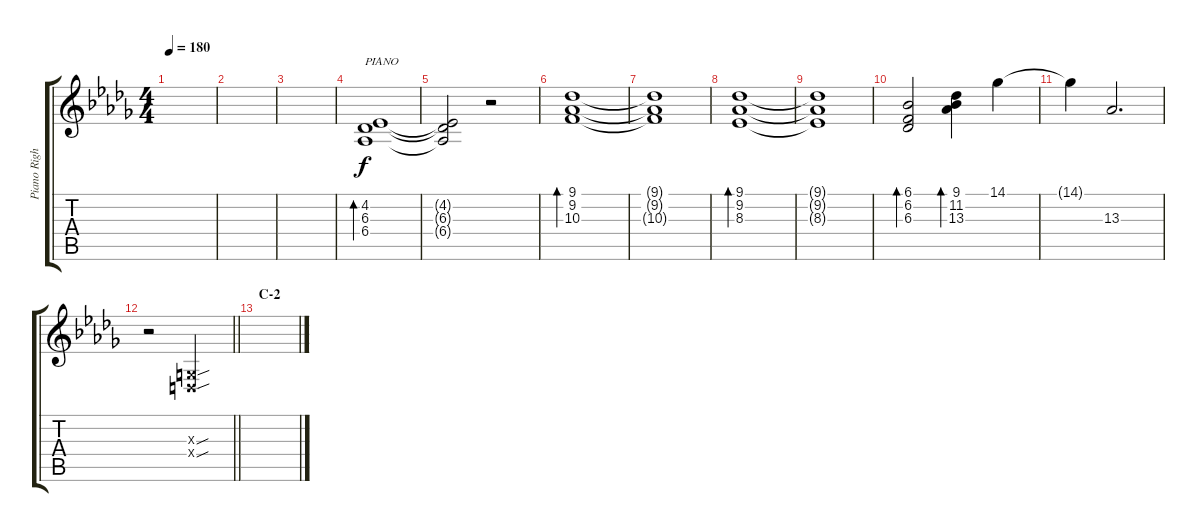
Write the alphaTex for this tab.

\track ("Piano Right (Kotobuki Tsumugi)" "Piano Righ") {instrument acousticgrandpiano}
\staff {score tabs}
\tuning (E4 B3 G3 D3 A2 E2) {hide}
\ts (4 4)
\tempo 180
\clef g2
\ks db
|
|
|
(4.2 6.3 6.4).1{bd 480 txt "PIANO" dy f} |
(4.2{t} 6.3{t} 6.4{t}).2 r.2 |
(9.1 9.2 10.3).1{bd 480} |
(9.1{t} 9.2{t} 10.3{t}).1 |
(9.1 9.2 8.3).1{bd 480} |
(9.1{t} 9.2{t} 8.3{t}).1 |
(6.1 6.2 6.3).2{bd 480} (9.1 11.2 13.3).4{bd 480} 14.1.4 |
14.1{t}.4 13.3.2{d} |
\barLineRight lightlight
r.2 (0.3{sou x} 0.4{sou x}).2 |
\section ("" "C-2")
